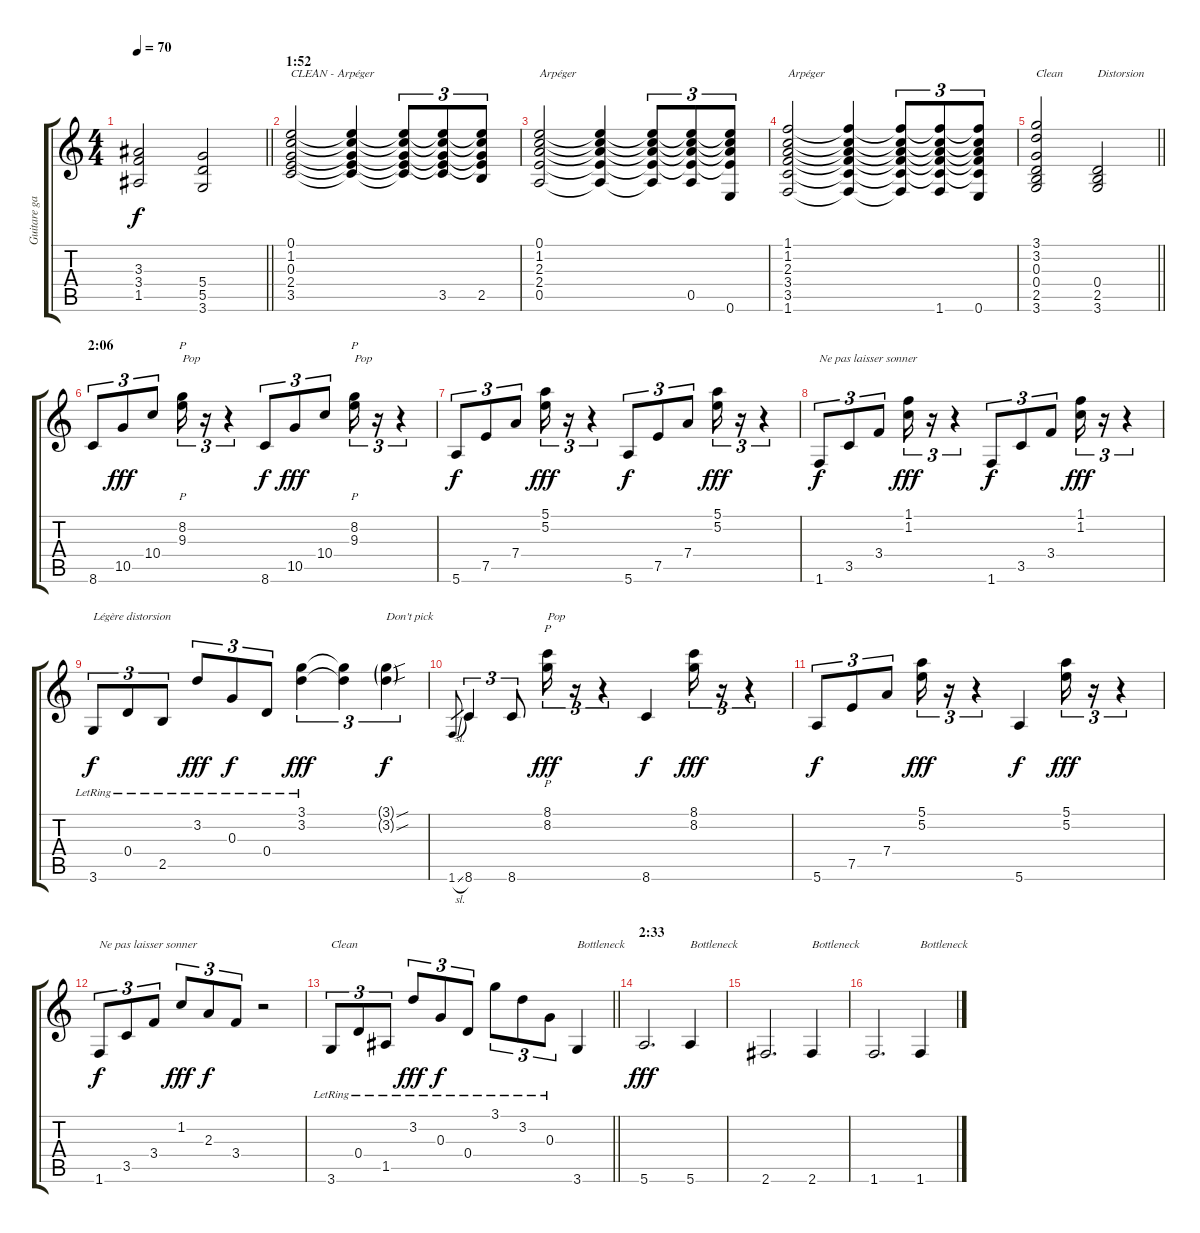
\track ("Guitare gauche" "Guitare ga") {instrument electricguitarclean}
\staff {score tabs}
\tuning (E4 B3 G3 D3 A2 E2) {hide}
\ts (4 4)
\tempo 70
\clef g2
\barLineRight lightlight
\ks c
(3.3 3.4 1.5).2{dy f} (5.4 5.5 3.6).2 |
\section ("" "1:52")
(0.1 1.2 0.3 2.4 3.5).2{txt "CLEAN - Arpéger" instrument electricguitarclean} (0.1{t} 1.2{t} 0.3{t} 2.4{t} 3.5{t}).4 (0.1{t} 1.2{t} 0.3{t} 2.4{t} 3.5{t}).8{tu (3 2)} (0.1{t} 1.2{t} 0.3{t} 2.4{t} 3.5).8{tu (3 2)} (0.1{t} 1.2{t} 0.3{t} 2.4{t} 2.5).8{tu (3 2)} |
(0.1 1.2 2.3 2.4 0.5).2{txt "Arpéger"} (0.1{t} 1.2{t} 2.3{t} 2.4{t} 0.5{t}).4 (0.1{t} 1.2{t} 2.3{t} 2.4{t} 0.5{t}).8{tu (3 2)} (0.1{t} 1.2{t} 2.3{t} 2.4{t} 0.5).8{tu (3 2)} (0.1{t} 1.2{t} 2.3{t} 2.4{t} 0.6).8{tu (3 2)} |
(1.1 1.2 2.3 3.4 3.5 1.6).2{txt "Arpéger"} (1.1{t} 1.2{t} 2.3{t} 3.4{t} 3.5{t} 1.6{t}).4 (1.1{t} 1.2{t} 2.3{t} 3.4{t} 3.5{t} 1.6{t}).8{tu (3 2)} (1.1{t} 1.2{t} 2.3{t} 3.4{t} 3.5{t} 1.6).8{tu (3 2)} (1.1{t} 1.2{t} 2.3{t} 3.4{t} 3.5{t} 0.6).8{tu (3 2)} |
\barLineRight lightlight
(3.1 3.2 0.3 0.4 2.5 3.6).2{txt "Clean"} (0.4 2.5 3.6).2{txt "Distorsion" instrument distortionguitar} |
\section ("" "2:06")
8.6.8{tu (3 2)} 10.5.8{tu (3 2) dy fff} 10.4.8{tu (3 2)} (8.2 9.3).16{p tu (3 2) txt "Pop"} r.16{tu (3 2)} r.4{tu (3 2)} 8.6.8{tu (3 2) dy f} 10.5.8{tu (3 2) dy fff} 10.4.8{tu (3 2)} (8.2 9.3).16{p tu (3 2) txt "Pop"} r.16{tu (3 2)} r.4{tu (3 2)} |
5.6.8{tu (3 2) dy f} 7.5.8{tu (3 2)} 7.4.8{tu (3 2)} (5.1 5.2).16{tu (3 2) dy fff} r.16{tu (3 2)} r.4{tu (3 2)} 5.6.8{tu (3 2) dy f} 7.5.8{tu (3 2)} 7.4.8{tu (3 2)} (5.1 5.2).16{tu (3 2) dy fff} r.16{tu (3 2)} r.4{tu (3 2)} |
1.6.8{tu (3 2) txt "Ne pas laisser sonner" dy f} 3.5.8{tu (3 2)} 3.4.8{tu (3 2)} (1.1 1.2).16{tu (3 2) dy fff} r.16{tu (3 2)} r.4{tu (3 2)} 1.6.8{tu (3 2) dy f} 3.5.8{tu (3 2)} 3.4.8{tu (3 2)} (1.1 1.2).16{tu (3 2) dy fff} r.16{tu (3 2)} r.4{tu (3 2)} |
3.6{lr}.8{tu (3 2) txt "Légère distorsion" dy f} 0.4{lr}.8{tu (3 2)} 2.5{lr}.8{tu (3 2)} 3.2{lr}.8{tu (3 2) dy fff} 0.3{lr}.8{tu (3 2) dy f} 0.4{lr}.8{tu (3 2)} (3.1{lr} 3.2{lr}).4{tu (3 2) dy fff} (3.1{t} 3.2{t}).4{tu (3 2)} (3.1{sou g} 3.2{sou g}).4{tu (3 2) txt "Don't pick" dy f} |
1.6{sl}.8{gr} 8.6.4{tu (3 2)} 8.6.8{tu (3 2)} (8.1 8.2).16{p tu (3 2) txt "Pop" dy fff} r.16{tu (3 2)} r.4{tu (3 2)} 8.6.4{dy f} (8.1 8.2).16{tu (3 2) dy fff} r.16{tu (3 2)} r.4{tu (3 2)} |
5.6.8{tu (3 2) dy f} 7.5.8{tu (3 2)} 7.4.8{tu (3 2)} (5.1 5.2).16{tu (3 2) dy fff} r.16{tu (3 2)} r.4{tu (3 2)} 5.6.4{dy f} (5.1 5.2).16{tu (3 2) dy fff} r.16{tu (3 2)} r.4{tu (3 2)} |
1.6.8{tu (3 2) txt "Ne pas laisser sonner" dy f} 3.5.8{tu (3 2)} 3.4.8{tu (3 2)} 1.2.8{tu (3 2) dy fff} 2.3.8{tu (3 2) dy f} 3.4.8{tu (3 2)} r.2 |
\barLineRight lightlight
3.6{lr}.8{tu (3 2) txt "Clean" instrument electricguitarclean} 0.4{lr}.8{tu (3 2)} 1.5{lr}.8{tu (3 2)} 3.2{lr}.8{tu (3 2) dy fff} 0.3{lr}.8{tu (3 2) dy f} 0.4{lr}.8{tu (3 2)} 3.1{lr}.8{tu (3 2)} 3.2{lr}.8{tu (3 2)} 0.3{lr}.8{tu (3 2)} 3.6.4{txt "Bottleneck"} |
\section ("" "2:33")
5.6.2{d dy fff} 5.6.4{txt "Bottleneck"} |
2.6.2{d} 2.6.4{txt "Bottleneck"} |
1.6.2{d} 1.6.4{txt "Bottleneck"}
